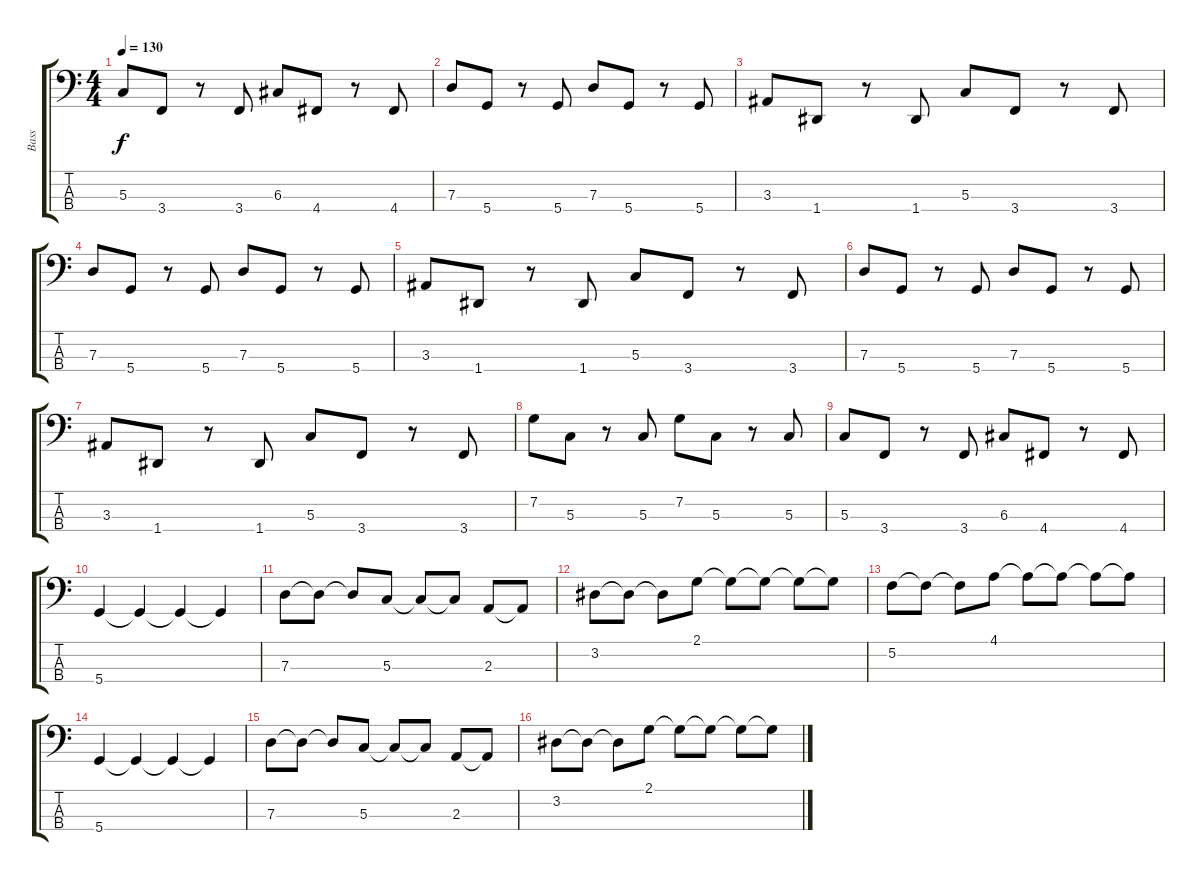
\track ("Bass" "Bass") {solo instrument electricbassfinger}
\staff {score tabs}
\tuning (F2 C2 G1 D1) {hide}
\ts (4 4)
\tempo 130
\clef f4
\ks c
5.3.8{dy f} 3.4.8 r.8 3.4.8 6.3.8 4.4.8 r.8 4.4.8 |
7.3.8 5.4.8 r.8 5.4.8 7.3.8 5.4.8 r.8 5.4.8 |
3.3.8 1.4.8 r.8 1.4.8 5.3.8 3.4.8 r.8 3.4.8 |
7.3.8 5.4.8 r.8 5.4.8 7.3.8 5.4.8 r.8 5.4.8 |
3.3.8 1.4.8 r.8 1.4.8 5.3.8 3.4.8 r.8 3.4.8 |
7.3.8 5.4.8 r.8 5.4.8 7.3.8 5.4.8 r.8 5.4.8 |
3.3.8 1.4.8 r.8 1.4.8 5.3.8 3.4.8 r.8 3.4.8 |
7.2.8 5.3.8 r.8 5.3.8 7.2.8 5.3.8 r.8 5.3.8 |
5.3.8 3.4.8 r.8 3.4.8 6.3.8 4.4.8 r.8 4.4.8 |
5.4.4 5.4{t}.4 5.4{t}.4 5.4{t}.4 |
7.3.8 7.3{t}.8 7.3{t}.8 5.3.8 5.3{t}.8 5.3{t}.8 2.3.8 2.3{t}.8 |
3.2.8 3.2{t}.8 3.2{t}.8 2.1.8 2.1{t}.8 2.1{t}.8 2.1{t}.8 2.1{t}.8 |
5.2.8 5.2{t}.8 5.2{t}.8 4.1.8 4.1{t}.8 4.1{t}.8 4.1{t}.8 4.1{t}.8 |
5.4.4 5.4{t}.4 5.4{t}.4 5.4{t}.4 |
7.3.8 7.3{t}.8 7.3{t}.8 5.3.8 5.3{t}.8 5.3{t}.8 2.3.8 2.3{t}.8 |
3.2.8 3.2{t}.8 3.2{t}.8 2.1.8 2.1{t}.8 2.1{t}.8 2.1{t}.8 2.1{t}.8
